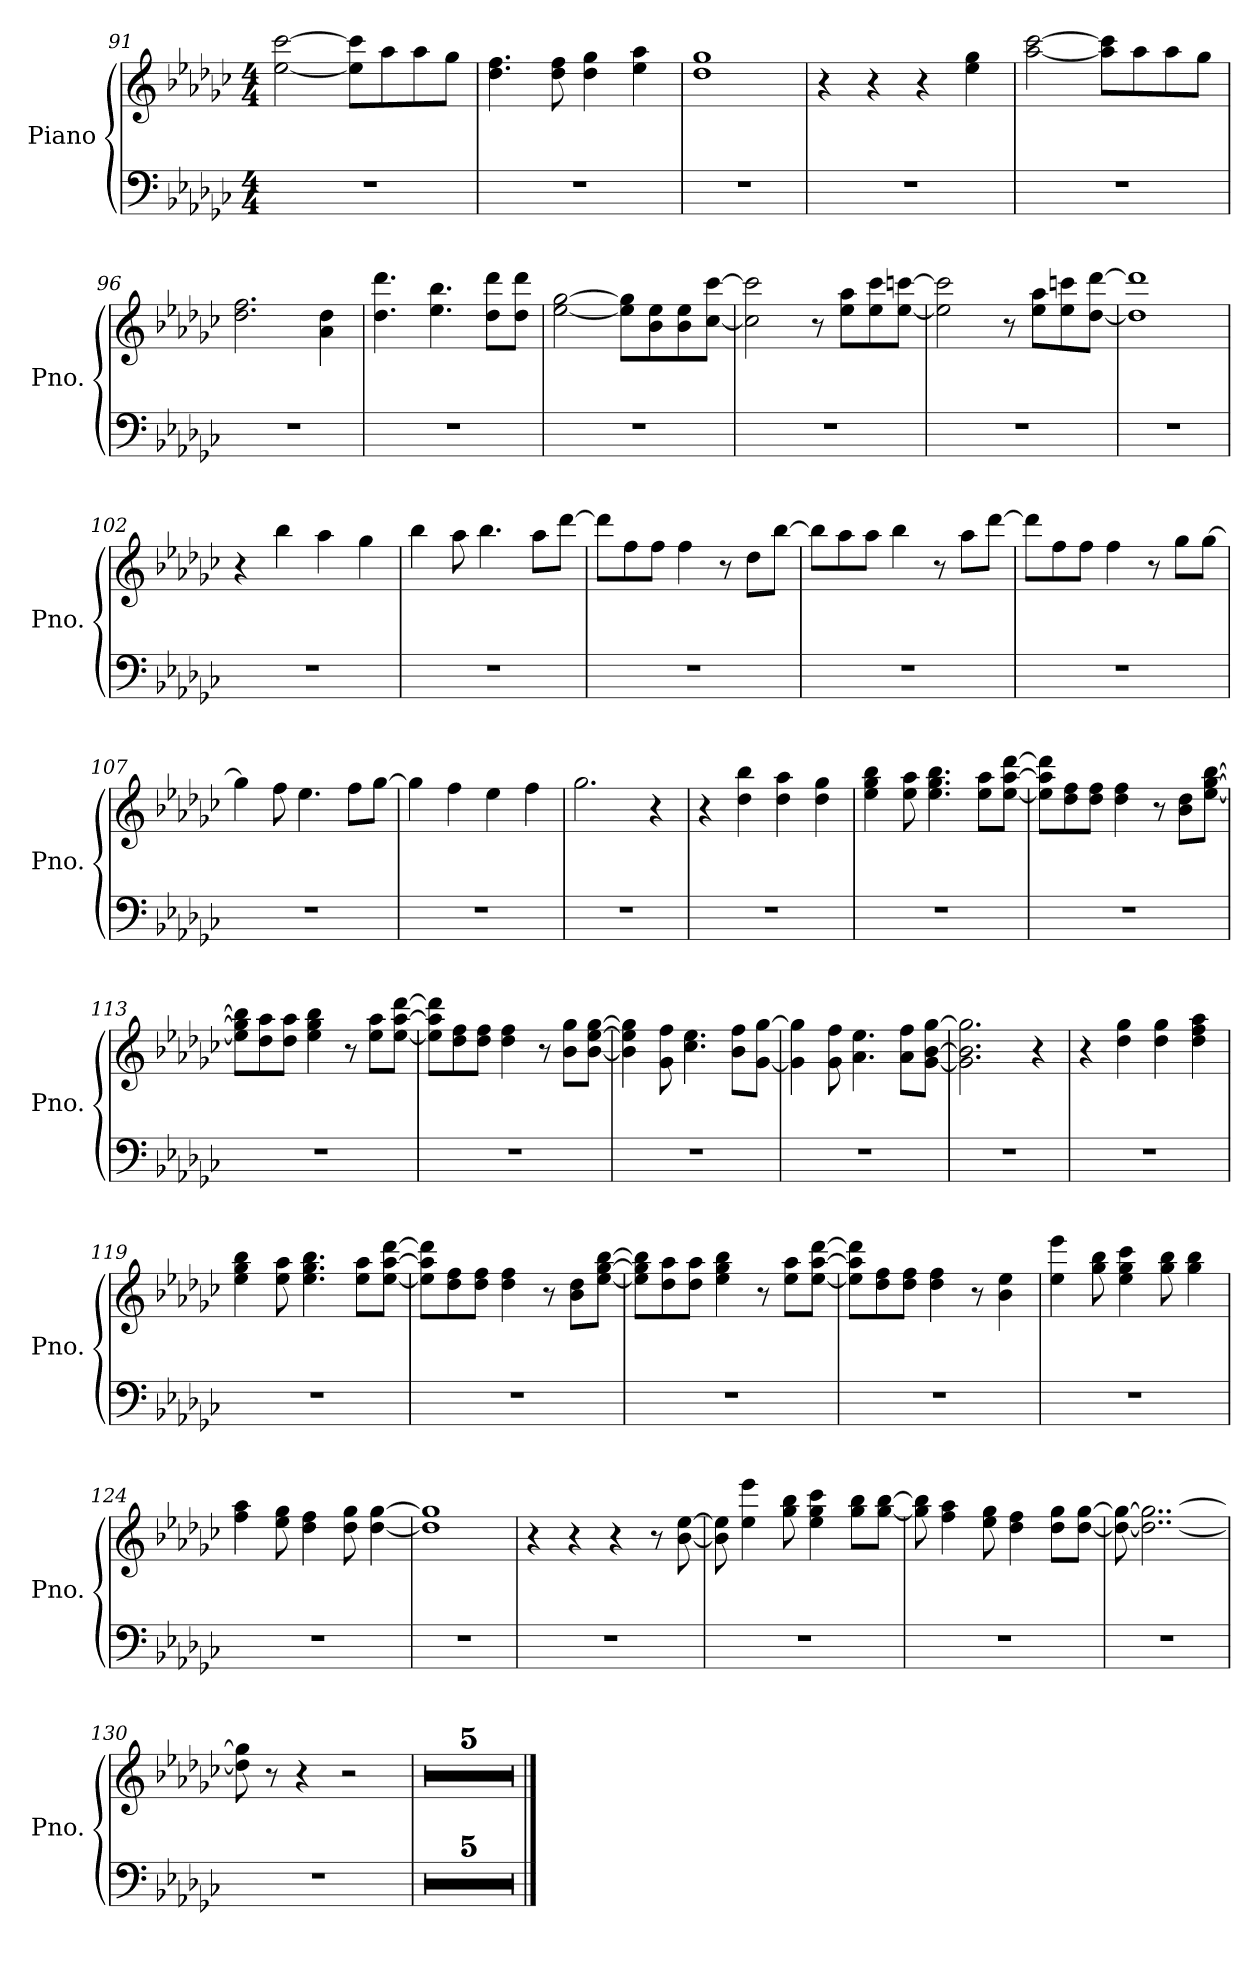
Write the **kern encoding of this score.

**kern	**kern
*part1	*part1
*staff2	*staff1
*I"Piano	*
*I'Pno.	*
!!LO:LB:g=z
*clefF4	*clefG2
*k[b-e-a-d-g-c-]	*k[b-e-a-d-g-c-]
*M4/4	*M4/4
=91	=91
1r	[2ee-\ [2ccc-\
.	8ee-\] 8ccc-\]L
.	8aa-\
.	8aa-\
.	8gg-\J
=92	=92
1r	4.dd-\ 4.ff\
.	8dd-\ 8ff\
.	4dd-\ 4gg-\
.	4ee-\ 4aa-\
=93	=93
1r	1dd- 1gg-
=94	=94
1r	4r
.	4r
.	4r
.	4ee-\ 4gg-\
=95	=95
1r	[2aa-\ [2ccc-\
.	8aa-\] 8ccc-\]L
.	8aa-\
.	8aa-\
.	8gg-\J
=96	=96
1r	2.dd-\ 2.ff\
.	4a-\ 4dd-\
=97	=97
1r	4.dd-\ 4.ddd-\
.	4.ee-\ 4.bb-\
.	8dd-\ 8ddd-\L
.	8dd-\ 8ddd-\J
!!LO:PB:g=z
=98	=98
1r	[2ee-\ [2gg-\
.	8ee-\] 8gg-\]L
.	8b-\ 8ee-\
.	8b-\ 8ee-\
.	[8cc-\ [8ccc-\J
=99	=99
1r	2cc-\] 2ccc-\]
.	8r
.	8ee-\ 8aa-\L
.	8ee-\ 8ccc-\
.	[8ee-\ [8cccn\J
=100	=100
1r	2ee-\] 2ccc\]
.	8r
.	8ee-\ 8aa-\L
.	8ee-\ 8cccn\
.	[8dd-\ [8ddd-\J
=101	=101
1r	1dd-] 1ddd-]
=102	=102
1r	4r
.	4bb-\
.	4aa-\
.	4gg-\
=103	=103
1r	4bb-\
.	8aa-\
.	4.bb-\
.	8aa-\L
.	[8ddd-\J
!!LO:LB:g=z
=104	=104
1r	8ddd-\L]
.	8ff\
.	8ff\J
.	4ff\
.	8r
.	8dd-\L
.	[8bb-\J
=105	=105
1r	8bb-\L]
.	8aa-\
.	8aa-\J
.	4bb-\
.	8r
.	8aa-\L
.	[8ddd-\J
=106	=106
1r	8ddd-\L]
.	8ff\
.	8ff\J
.	4ff\
.	8r
.	8gg-\L
.	[8gg-\J
=107	=107
1r	4gg-\]
.	8ff\
.	4.ee-\
.	8ff\L
.	[8gg-\J
=108	=108
1r	4gg-\]
.	4ff\
.	4ee-\
.	4ff\
!!LO:LB:g=z
=109	=109
1r	2.gg-\
.	4r
=110	=110
1r	4r
.	4dd-\ 4bb-\
.	4dd-\ 4aa-\
.	4dd-\ 4gg-\
=111	=111
1r	4ee-\ 4gg-\ 4bb-\
.	8ee-\ 8aa-\
.	4.ee-\ 4.gg-\ 4.bb-\
.	8ee-\ 8aa-\L
.	[8ee-\ [8aa-\ [8ddd-\J
=112	=112
1r	8ee-\] 8aa-\] 8ddd-\]L
.	8dd-\ 8ff\
.	8dd-\ 8ff\J
.	4dd-\ 4ff\
.	8r
.	8b-\ 8dd-\L
.	[8ee-\ [8gg-\ [8bb-\J
=113	=113
1r	8ee-\] 8gg-\] 8bb-\]L
.	8dd-\ 8aa-\
.	8dd-\ 8aa-\J
.	4ee-\ 4gg-\ 4bb-\
.	8r
.	8ee-\ 8aa-\L
.	[8ee-\ [8aa-\ [8ddd-\J
!!LO:LB:g=z
=114	=114
1r	8ee-\] 8aa-\] 8ddd-\]L
.	8dd-\ 8ff\
.	8dd-\ 8ff\J
.	4dd-\ 4ff\
.	8r
.	8b-\ 8gg-\L
.	[8b-\ [8ee-\ [8gg-\J
=115	=115
1r	4b-\] 4ee-\] 4gg-\]
.	8g-\ 8ff\
.	4.cc-\ 4.ee-\
.	8b-\ 8ff\L
.	[8g-\ [8gg-\J
=116	=116
1r	4g-\] 4gg-\]
.	8g-\ 8ff\
.	4.a-\ 4.ee-\
.	8a-\ 8ff\L
.	[8g-\ [8b-\ [8gg-\J
=117	=117
1r	2.g-\] 2.b-\] 2.gg-\]
.	4r
=118	=118
1r	4r
.	4dd-\ 4gg-\
.	4dd-\ 4gg-\
.	4dd-\ 4ff\ 4aa-\
=119	=119
1r	4ee-\ 4gg-\ 4bb-\
.	8ee-\ 8aa-\
.	4.ee-\ 4.gg-\ 4.bb-\
.	8ee-\ 8aa-\L
.	[8ee-\ [8aa-\ [8ddd-\J
!!LO:LB:g=z
=120	=120
1r	8ee-\] 8aa-\] 8ddd-\]L
.	8dd-\ 8ff\
.	8dd-\ 8ff\J
.	4dd-\ 4ff\
.	8r
.	8b-\ 8dd-\L
.	[8ee-\ [8gg-\ [8bb-\J
=121	=121
1r	8ee-\] 8gg-\] 8bb-\]L
.	8dd-\ 8aa-\
.	8dd-\ 8aa-\J
.	4ee-\ 4gg-\ 4bb-\
.	8r
.	8ee-\ 8aa-\L
.	[8ee-\ [8aa-\ [8ddd-\J
=122	=122
1r	8ee-\] 8aa-\] 8ddd-\]L
.	8dd-\ 8ff\
.	8dd-\ 8ff\J
.	4dd-\ 4ff\
.	8r
.	4b-\ 4ee-\
=123	=123
1r	4ee-\ 4eee-\
.	8gg-\ 8bb-\
.	4ee-\ 4gg-\ 4ccc-\
.	8gg-\ 8bb-\
.	4gg-\ 4bb-\
=124	=124
1r	4ff\ 4aa-\
.	8ee-\ 8gg-\
.	4dd-\ 4ff\
.	8dd-\ 8gg-\
.	[4dd-\ [4gg-\
!!LO:PB:g=z
=125	=125
1r	1dd-] 1gg-]
=126	=126
1r	4r
.	4r
.	4r
.	8r
.	[8b-\ [8ee-\
=127	=127
1r	8b-\] 8ee-\]
.	4ee-\ 4eee-\
.	8gg-\ 8bb-\
.	4ee-\ 4gg-\ 4ccc-\
.	8gg-\ 8bb-\L
.	[8gg-\ [8bb-\J
=128	=128
1r	8gg-\] 8bb-\]
.	4ff\ 4aa-\
.	8ee-\ 8gg-\
.	4dd-\ 4ff\
.	8dd-\ 8gg-\L
.	[8dd-\ [8gg-\J
=129	=129
1r	8dd-\_ 8gg-\_
.	2..dd-\_ 2..gg-\_
=130	=130
1r	8dd-\] 8gg-\]
.	8r
.	4r
.	2r
=131	=131
1r	1r
!!LO:LB:g=z
=132	=132
1r	1r
=133	=133
1r	1r
=134	=134
1r	1r
=135	=135
1r	1r
==	==
*-	*-
